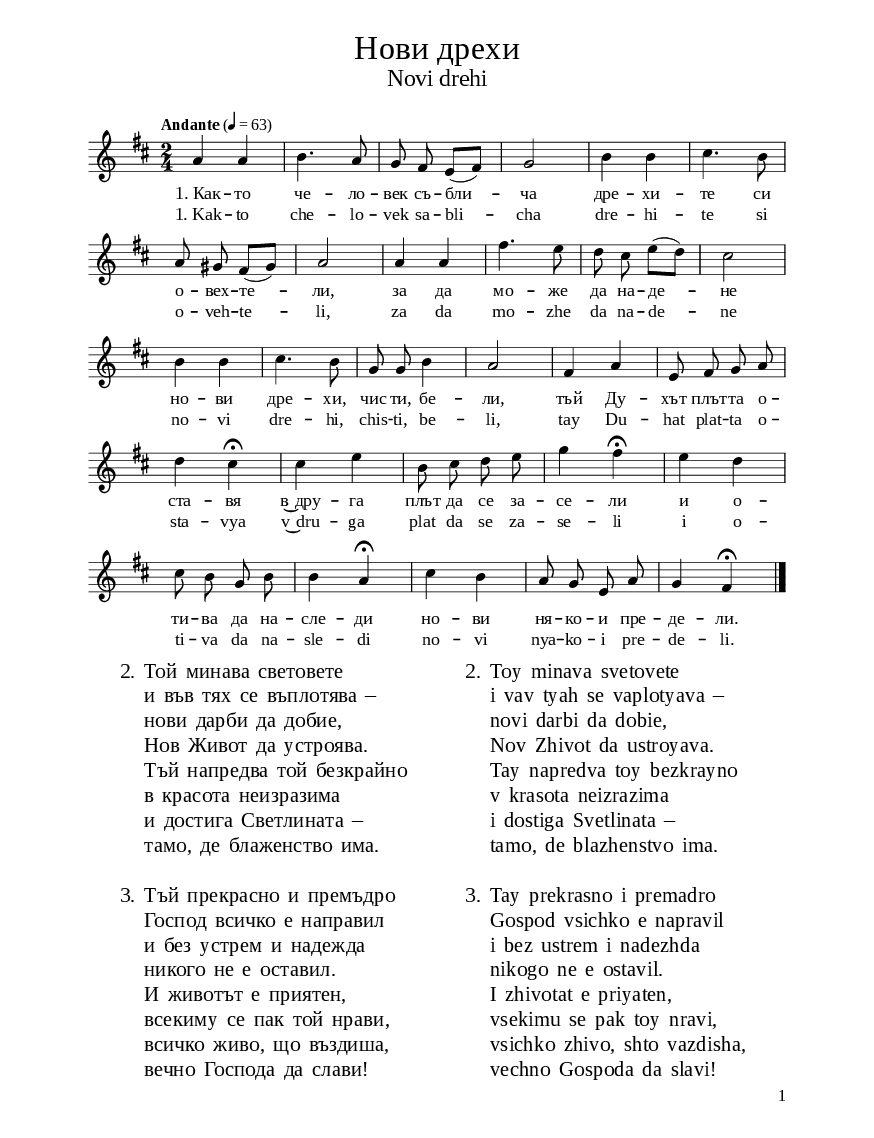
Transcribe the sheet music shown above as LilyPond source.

\version "2.22.1"

% include paper part and global functions
\include "include/globals.ily"

\bookpart {
  \include "include/bookpart-paper.ily"
  \score {
    \include "include/score-layout.ily"

    \new Voice \absolute  {
      \clef treble
      \key d \major
      \time 2/4
      \tempoFunc "Andante" 4 "63"
      \autoBeamOff
      a'4 a' | b'4. a'8 |  g'8 fis'  \autoBeamOn e' ( fis' ) |\autoBeamOff g'2 | b'4 b' | cis''4. b'8 \break |
      a'8 gis' \autoBeamOn fis' ( gis' ) | a'2 |  a'4 a' | fis''4. e''8 | \autoBeamOff d''8 cis'' \autoBeamOn e'' ( d'' ) |\autoBeamOff cis''2 \break |
      b'4 b' | cis''4. b'8 | g'8 g' b'4 | a'2 | fis'4 a' | e'8 fis' g' a' \break |
      d''4 cis'' \fermata | cis''4 e'' | b'8 cis'' d'' e'' | g''4 fis'' \fermata | e''4 d'' \break |
      cis''8 b' g' b' b'4 a' \fermata | cis''4 b' | a'8 g' e' a' | g'4 fis' \fermata \break | \bar "|."
    }

    \addlyrics {
      "1. Как" -- то че -- ло -- век съ -- бли -- ча дре -- хи -- те си
      о -- вех -- те -- ли, за да мо -- же да на  -- де -- не
      но -- ви дре -- хи, чис -- ти, бе -- ли, тъй Ду -- хът плът -- та о --
      ста -- вя в~дру -- га плът да се за -- се -- ли и о --
      ти -- ва да на -- сле -- ди но -- ви ня -- ко -- и пре -- де -- ли.
    }

    \addlyrics {
      "1. Kak" -- to che -- lo -- vek sa -- bli -- cha dre -- hi -- te si
      o -- veh -- te -- li, za da mo -- zhe da na  -- de -- ne
      no -- vi dre -- hi, chis -- ti, be -- li, tay Du -- hat plat -- ta o --
      sta -- vya v~dru -- ga plat da se za -- se -- li i o --
      ti -- va da na -- sle -- di no -- vi nya -- ko -- i pre -- de -- li.
    }

    \header {
      title = \titleFunc "Нови дрехи" "Novi drehi"
    }

    \midi{}

  } % score

  \markup \empty-one

  \markup \fontsize #bgCoupletFontSize {
    \hspace #3
    \override #`(baseline-skip . ,bgCoupletBaselineSkip)
    \column {

      \line {   2. Той минава световете}

      \line {   "   "и във тях се въплотява –}

      \line {   "   "нови дарби да добие,}

      \line {   "   "Нов Живот да устроява.}

      \line {   "   "Тъй напредва той безкрайно}

      \line {   "   "в красота неизразима}

      \line {   "   "и достига Светлината – }

      \line {   "   "тамо, де блаженство има.}

      \line {   "   "}

      \line {   3. Тъй прекрасно и премъдро}

      \line {   "   "Господ всичко е направил}

      \line {   "   "и без устрем и надежда}

      \line {   "   "никого не е оставил.}

      \line {   "   "И животът е приятен,}

      \line {   "   "всекиму се пак той нрави,}

      \line {   "   "всичко живо, що въздиша, }

      \line {   "   "вечно Господа да слави! }
    }

    \hspace #5
    \override #`(baseline-skip . ,bgCoupletBaselineSkip)
    \column {

      \line {   2. Toy minava svetovete}

      \line {   "   "i vav tyah se vaplotyava –}

      \line {   "   "novi darbi da dobie,}

      \line {   "   "Nov Zhivot da ustroyava.}

      \line {   "   "Tay napredva toy bezkrayno}

      \line {   "   "v krasota neizrazima}

      \line {   "   "i dostiga Svetlinata – }

      \line {   "   "tamo, de blazhenstvo ima.}

      \line {   "   "}

      \line {   3. Tay prekrasno i premadro}

      \line {   "   "Gospod vsichko e napravil}

      \line {   "   "i bez ustrem i nadezhda}

      \line {   "   "nikogo ne e ostavil.}

      \line {   "   "I zhivotat e priyaten,}

      \line {   "   "vsekimu se pak toy nravi,}

      \line {   "   "vsichko zhivo, shto vazdisha, }

      \line {   "   "vechno Gospoda da slavi! }
    } %column
  } % markup



  % include foreign translation(s) of the song
  \version "2.24.1"

\markup \fill-line { \fontsize #deTitleFontSize "Neue Kleider" }
\markup \null
\markup \null
\markup \fontsize #deCoupletFontSize {
  \hspace #10
  \override #`(baseline-skip . ,deCoupletBaselineSkip)

  \column {
    \line { 1. Wie der Mensch seine alten Kleider auszieht,}

    \line { "   "damit er neue, reine, weiße anziehen kann,}

    \line { "   "so verlässt der Geist das Fleisch,}

    \line { "   "um ein anderes Fleisch zu bewohnen }

    \line { "   "und geht, um andere Bereiche zu erben.}

    \line { " " }

    \line { 2. So durchquert er die Welten}

    \line { "   "und wird zu Fleisch in ihnen – }

    \line { "   "auf dass er neue Talente entwickelt,}

    \line { "   "auf dass er ein neues Leben erbaut. }

    \line { "   "So schreitet er unaufhörlich voran,}

    \line { "   "in der unausdrücklichen Schönheit – }

    \line { "   "und erreicht das Licht – }

    \line { "   "dort, wo es Seligkeit gibt. }

    \line { " " }

    \line { 3. So erhaben und allweise}

    \line { "   "schuf Gott alles}

    \line { "   "und ließ niemanden ohne Streben und Hoffnung.}

    \line { "   "Und das Leben ist angenehm,}

    \line { "   "jedem gefällt es immer wieder;}

    \line { "   "möge alles Lebendige, das atmet,}

    \line { "   "ewig den Herrn lobpreisen. }


  }

}


} % bookpart
